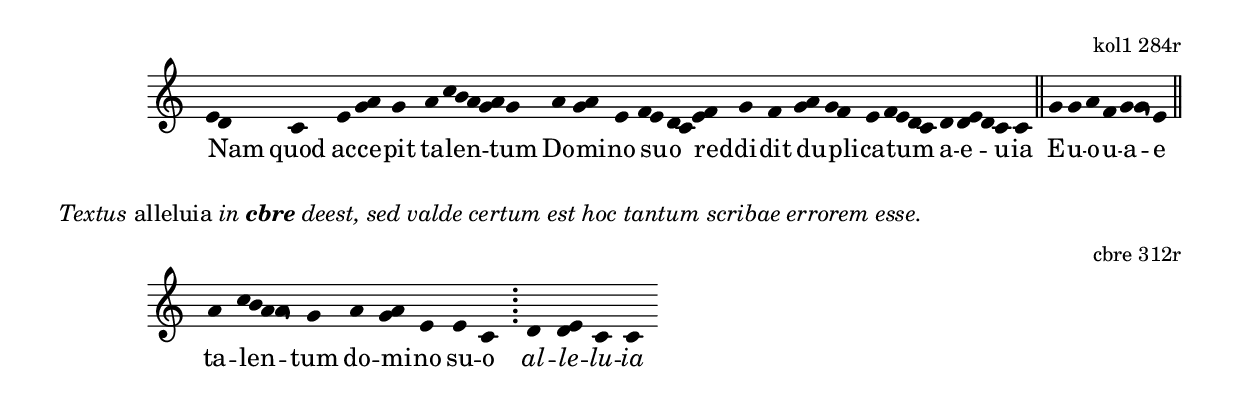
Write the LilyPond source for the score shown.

\version "2.19.32"

\include "../lib/synopsis.ily"

\score {
  \transpose c c' {
    \plainchant
    \melisma { e d } \bar "" c \bar "" e \melisma { g a } g \bar "" a \melisma { c' b a g a } g \bar ""
    a \melisma { g a } e \bar "" \melisma { f e } \melisma { d c } \bar ""
    \melisma { e f } g f \bar "" \melisma { g a } \melisma { g f } e \melisma { f e d c } \bar "" d \melisma { d e d } c c \bar "||"

    g \bar "" g a f \melisma { g \strophicus g } e \bar "||"
  }
  \addlyrics {
    Nam quod ac -- ce -- pit ta -- len -- tum
    Do -- mi -- no su -- o
    red -- di -- dit du -- pli -- ca -- tum a -- e -- u -- ia

    E -- u -- o -- u -- a -- e
  }
  \header {
    quid = "antiphona"
    fontes = "kol1 284r"
  }
}

\markup\italic{
  Textus \upright{alleluia} in \bold{cbre} deest, sed valde certum
  est hoc tantum scribae errorem esse.
}

\score {
  \transpose c c' {
    \plainchant
    a \melisma { c' b a \strophicus a } g a \melisma { g a } e e c \bar ";"
    d \melisma { d e } c c
  }
  \addlyrics {
    ta -- len -- tum do -- mi -- no su -- o
    \lyrit al -- le -- lu -- ia \lyrrev
  }
  \header {
    fontes = "cbre 312r"
  }
}